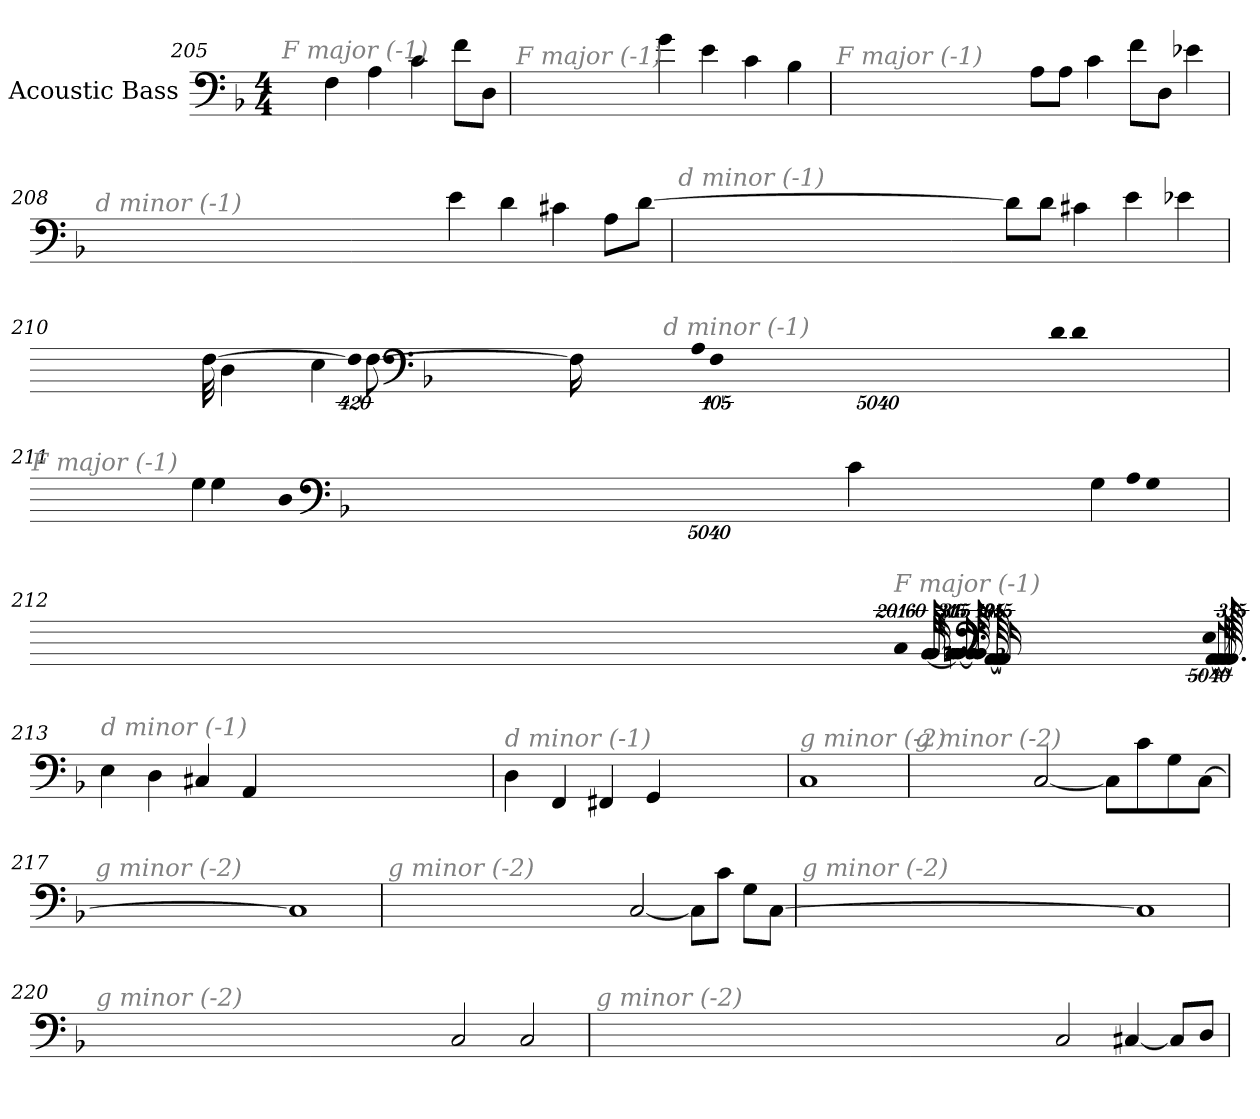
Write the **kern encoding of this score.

**kern
*part1
*staff1
*I"Acoustic Bass
*clefF4
*ITrd7c12
*k[b-]
*F:
*M4/4
=205
!LO:TX:i:color=#808080:t=F major (-1)
4FF
4AA
4C
8FL
8DDJ
=206
!LO:TX:i:color=#808080:t=F major (-1)
4G
4E
4C
4BB-
=207
!LO:TX:i:color=#808080:t=F major (-1)
8AAL
8AAJ
4C
8FL
8DDJ
4E-X
=208
!LO:TX:i:color=#808080:t=d minor (-1)
4E
4D
4C#X
8AAL
[8DJ
=209
!LO:TX:i:color=#808080:t=d minor (-1)
8DL]
8DJ
4C#X
4E
4E-X
=210
!LO:TX:i:color=#808080:t=d minor (-1)
!LO:N:vis=8
40320%3347DL
!LO:N:vis=8
40320%3347D
!LO:N:vis=8
40320%3347AAJ
!LO:N:vis=1024
[13440%13FF
8FF_
16FF_
32FF_
!LO:N:vis=1024%31
13440%407FF]
4EE
4DD
=211
!LO:TX:i:color=#808080:t=F major (-1)
4GG
!LO:N:vis=8
40320%3347AAL
!LO:N:vis=8
40320%3347GG
!LO:N:vis=8
40320%3347DDJ
8CL
8GGJ
4GG
=212
!LO:TX:i:color=#808080:t=F major (-1)
!LO:N:vis=8
40320%3347EE
[8AAA
32AAA_
128AAA_
!LO:N:vis=512.
20160%59AAA_
16AAA_
64AAA_
!LO:N:vis=256
20160%79AAA_
!LO:N:vis=1024
13440%13AAA]
!LO:N:vis=4
20160%3347BBB-
[16BBBn
64BBB_
!LO:N:vis=256.
10080%59BBB_
16BBB_
64BBB_
!LO:N:vis=256
20160%79BBB]
!LO:N:vis=2
40320%13427CC
=213
!LO:TX:i:color=#808080:t=d minor (-1)
4EE
4DD
4CC#X
4AAA
=214
!LO:TX:i:color=#808080:t=d minor (-1)
4DD
4FFF
4FFF#X
4GGG
=215
!LO:TX:i:color=#808080:t=g minor (-2)
1CC
=216
!LO:TX:i:color=#808080:t=g minor (-2)
[2CC
8CCL]
8C
8GG
[8CCJ
=217
!LO:TX:i:color=#808080:t=g minor (-2)
1CC]
=218
!LO:TX:i:color=#808080:t=g minor (-2)
[2CC
8CCL]
8CJ
8GGL
[8CCJ
=219
!LO:TX:i:color=#808080:t=g minor (-2)
1CC]
=220
!LO:TX:i:color=#808080:t=g minor (-2)
2CC
2CC
=221
!LO:TX:i:color=#808080:t=g minor (-2)
2CC
[4CC#X
8CC#L]
[8DDJ
=
*-
